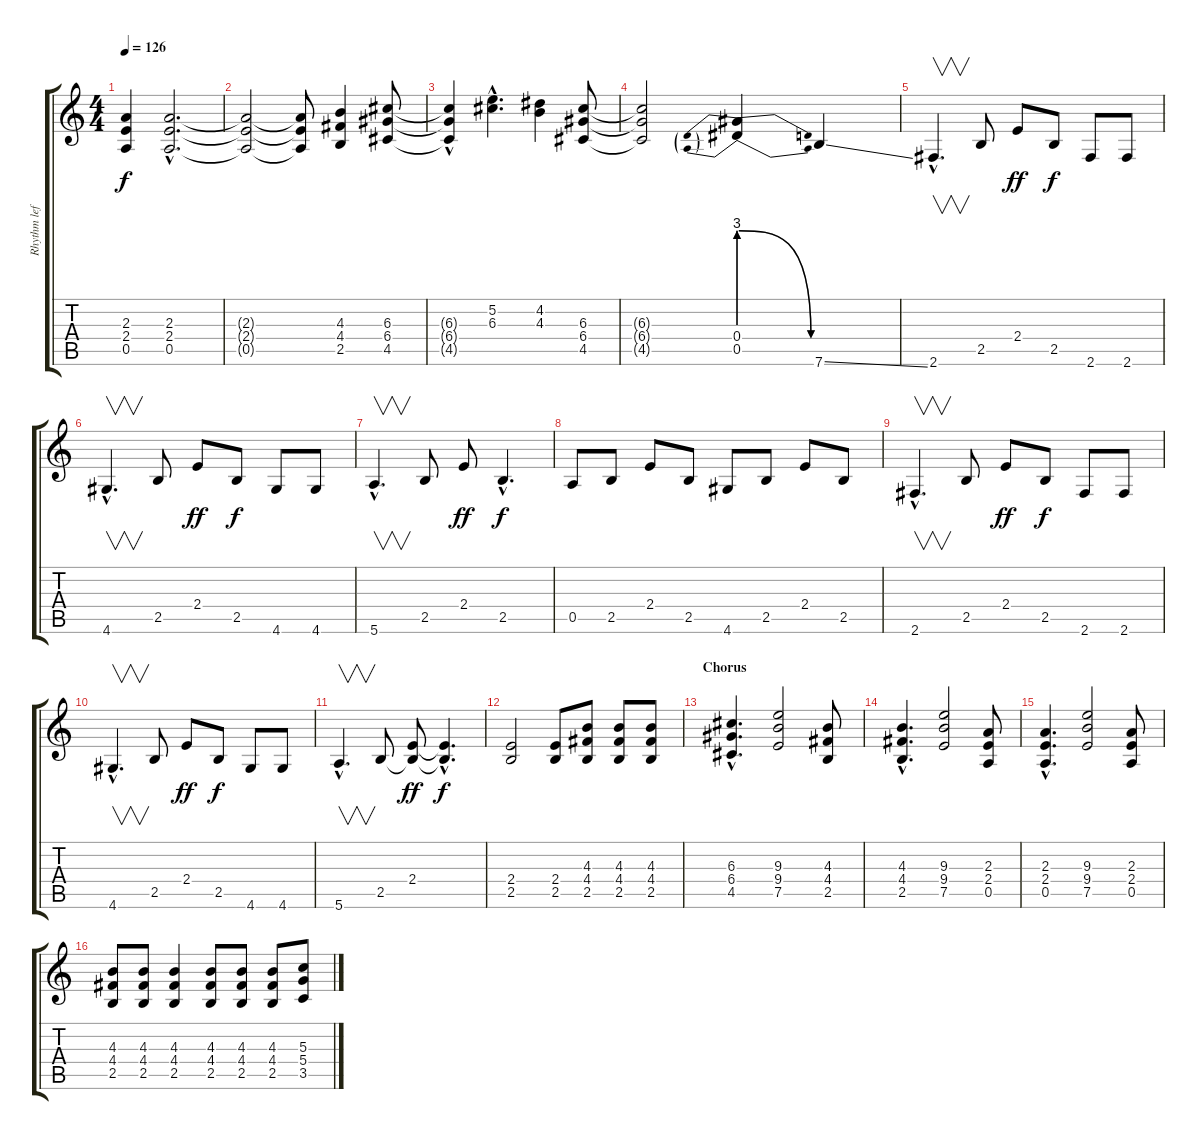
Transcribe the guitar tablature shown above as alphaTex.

\track ("Rhythm left" "Rhythm lef") {instrument overdrivenguitar}
\staff {score tabs}
\tuning (E4 B3 G3 D3 A2 E2) {hide}
\ts (4 4)
\tempo 126
\clef g2
\ks c
(2.3{t} 2.4{t} 0.5{t}).4{dy f} (2.3{hac} 2.4{hac} 0.5{hac}).2{d} |
(2.3{t} 2.4{t} 0.5{t}).2 (2.3{t} 2.4{t} 0.5{t}).8 (4.3 4.4 2.5).4 (6.3 6.4 4.5).8 |
(6.3{t} 6.4{hac t} 4.5{hac t}).4 (5.2{hac} 6.3{hac}).4{d} (4.2 4.3).4 (6.3 6.4 4.5).8 |
(6.3{t} 6.4{t} 4.5{t}).2 (0.4{be (prebendrelease 0 12 60 0)} 0.5{be (prebendrelease 0 12 60 0)}).4 7.6{ss}.4 |
2.6{hac}.4{v d} 2.5.8 2.4.8{dy ff} 2.5.8{dy f} 2.6.8 2.6.8 |
4.6{hac}.4{v d} 2.5.8 2.4.8{dy ff} 2.5.8{dy f} 4.6.8 4.6.8 |
5.6{hac}.4{v d} 2.5.8 2.4.8{dy ff} 2.5{hac}.4{d dy f} |
0.5.8 2.5.8 2.4.8 2.5.8 4.6.8 2.5.8 2.4.8 2.5.8 |
2.6{hac}.4{v d} 2.5.8 2.4.8{dy ff} 2.5.8{dy f} 2.6.8 2.6.8 |
4.6{hac}.4{v d} 2.5.8 2.4.8{dy ff} 2.5.8{dy f} 4.6.8 4.6.8 |
5.6{hac}.4{v d} 2.5.8 (2.4 2.5{t}).8{dy ff} (2.4{hac t} 2.5{hac t}).4{d dy f} |
(2.4 2.5).2 (2.4 2.5).8 (4.3 4.4 2.5).8 (4.3 4.4 2.5).8 (4.3 4.4 2.5).8 |
\section ("" "Chorus")
(6.3{hac} 6.4{hac} 4.5{hac}).4{d} (9.3 9.4 7.5).2 (4.3 4.4 2.5).8 |
(4.3{hac} 4.4{hac} 2.5{hac}).4{d} (9.3 9.4 7.5).2 (2.3 2.4 0.5).8 |
(2.3{hac} 2.4{hac} 0.5{hac}).4{d} (9.3 9.4 7.5).2 (2.3 2.4 0.5).8 |
(4.3 4.4 2.5).8 (4.3 4.4 2.5).8 (4.3 4.4 2.5).4 (4.3 4.4 2.5).8 (4.3 4.4 2.5).8 (4.3 4.4 2.5).8 (5.3 5.4 3.5).8
